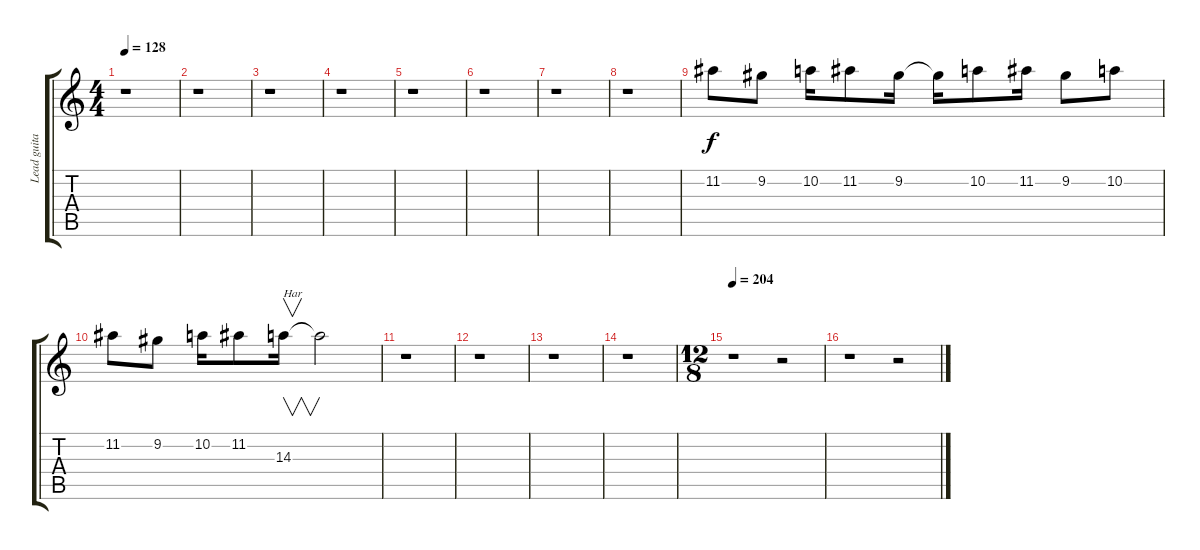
\track ("Lead guitar" "Lead guita") {instrument overdrivenguitar}
\staff {score tabs}
\tuning (E4 B3 G3 D3 A2 E2) {hide}
\ts (4 4)
\tempo 128
\clef g2
\ks c
r.1{dy f} |
r.1 |
r.1 |
r.1 |
r.1 |
r.1 |
r.1 |
r.1 |
11.2.8 9.2.8 10.2.16 11.2.8 9.2.16 9.2{t}.16 10.2.8 11.2.16 9.2.8 10.2.8 |
11.2.8 9.2.8 10.2.16 11.2.8 14.3.16{v txt "Har"} 14.3{t}.2 |
r.1 |
r.1 |
r.1 |
r.1 |
\ts (12 8)
\tempo 204
r.1 r.2 |
r.1 r.2
